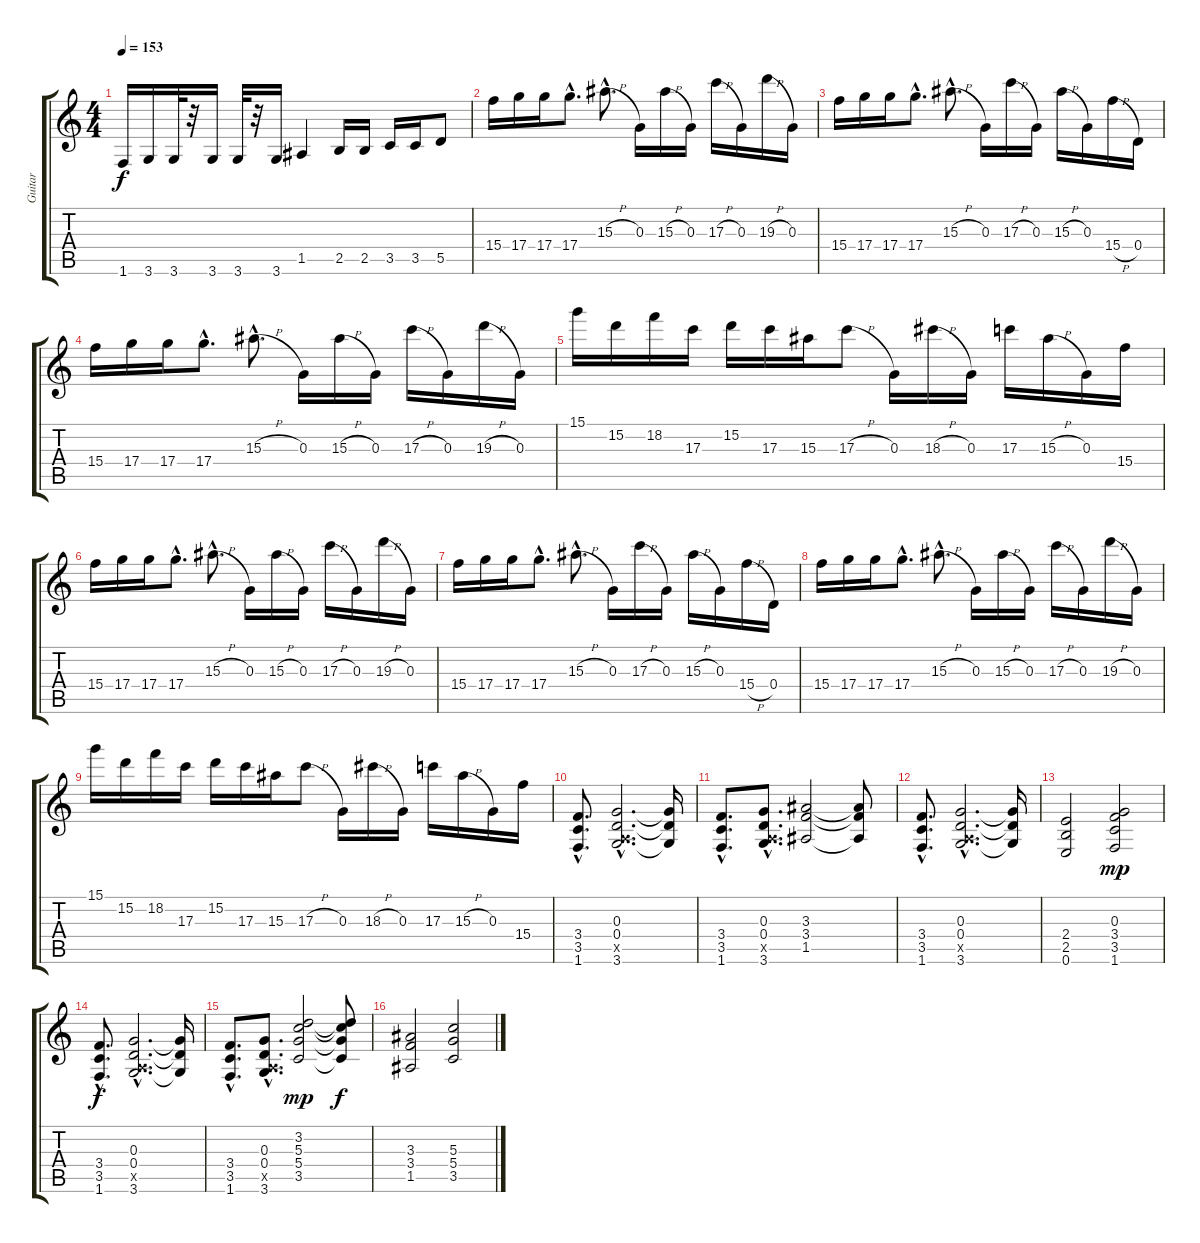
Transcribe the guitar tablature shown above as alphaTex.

\track ("Guitar" "Guitar") {instrument distortionguitar}
\staff {score tabs}
\tuning (E4 B3 G3 D3 A2 E2) {hide}
\ts (4 4)
\tempo 153
\clef g2
\ks c
1.6.16{dy f} 3.6.16 3.6.32 r.32 3.6.16 3.6.32 r.32 3.6.16 1.5.4 2.5.16 2.5.16 3.5.16 3.5.16 5.5.8 |
15.4.16 17.4.16 17.4.16 17.4{hac}.8{d} 15.3{h hac}.8{d} 0.3.16 15.3{h}.16 0.3.16 17.3{h}.16 0.3.16 19.3{h}.16 0.3.16 |
15.4.16 17.4.16 17.4.16 17.4{hac}.8{d} 15.3{h hac}.8{d} 0.3.16 17.3{h}.16 0.3.16 15.3{h}.16 0.3.16 15.4{h}.16 0.4.16 |
15.4.16 17.4.16 17.4.16 17.4{hac}.8{d} 15.3{h hac}.8{d} 0.3.16 15.3{h}.16 0.3.16 17.3{h}.16 0.3.16 19.3{h}.16 0.3.16 |
15.1.16 15.2.16 18.2.16 17.3.16 15.2.16 17.3.16 15.3.16 17.3{h}.8 0.3.16 18.3{h}.16 0.3.16 17.3.16 15.3{h}.16 0.3.16 15.4.16 |
15.4.16 17.4.16 17.4.16 17.4{hac}.8{d} 15.3{h hac}.8{d} 0.3.16 15.3{h}.16 0.3.16 17.3{h}.16 0.3.16 19.3{h}.16 0.3.16 |
15.4.16 17.4.16 17.4.16 17.4{hac}.8{d} 15.3{h hac}.8{d} 0.3.16 17.3{h}.16 0.3.16 15.3{h}.16 0.3.16 15.4{h}.16 0.4.16 |
15.4.16 17.4.16 17.4.16 17.4{hac}.8{d} 15.3{h hac}.8{d} 0.3.16 15.3{h}.16 0.3.16 17.3{h}.16 0.3.16 19.3{h}.16 0.3.16 |
15.1.16 15.2.16 18.2.16 17.3.16 15.2.16 17.3.16 15.3.16 17.3{h}.8 0.3.16 18.3{h}.16 0.3.16 17.3.16 15.3{h}.16 0.3.16 15.4.16 |
(3.4{hac} 3.5{hac} 1.6{hac}).8{d} (0.3{hac} 0.4{hac} 0.5{hac x} 3.6{hac}).2{d} (0.3{t} 0.4{t} 3.6{t}).16 |
(3.4{hac} 3.5{hac} 1.6{hac}).8{d} (0.3{hac} 0.4{hac} 0.5{hac x} 3.6{hac}).8{d} (3.3 3.4 1.5).2 (3.3{t} 3.4{t} 1.5{t}).8 |
(3.4{hac} 3.5{hac} 1.6{hac}).8{d} (0.3{hac} 0.4{hac} 0.5{hac x} 3.6{hac}).2{d} (0.3{t} 0.4{t} 3.6{t}).16 |
(2.4 2.5 0.6).2 (0.3 3.4 3.5 1.6).2{dy mp} |
(3.4{hac} 3.5{hac} 1.6{hac}).8{d dy f} (0.3{hac} 0.4{hac} 0.5{hac x} 3.6{hac}).2{d} (0.3{t} 0.4{t} 3.6{t}).16 |
(3.4{hac} 3.5{hac} 1.6{hac}).8{d} (0.3{hac} 0.4{hac} 0.5{hac x} 3.6{hac}).8{d} (3.2 5.3 5.4 3.5).2{dy mp} (3.2{t} 5.3{t} 5.4{t} 3.5{t}).8{dy f} |
(3.3 3.4 1.5).2 (5.3 5.4 3.5).2
